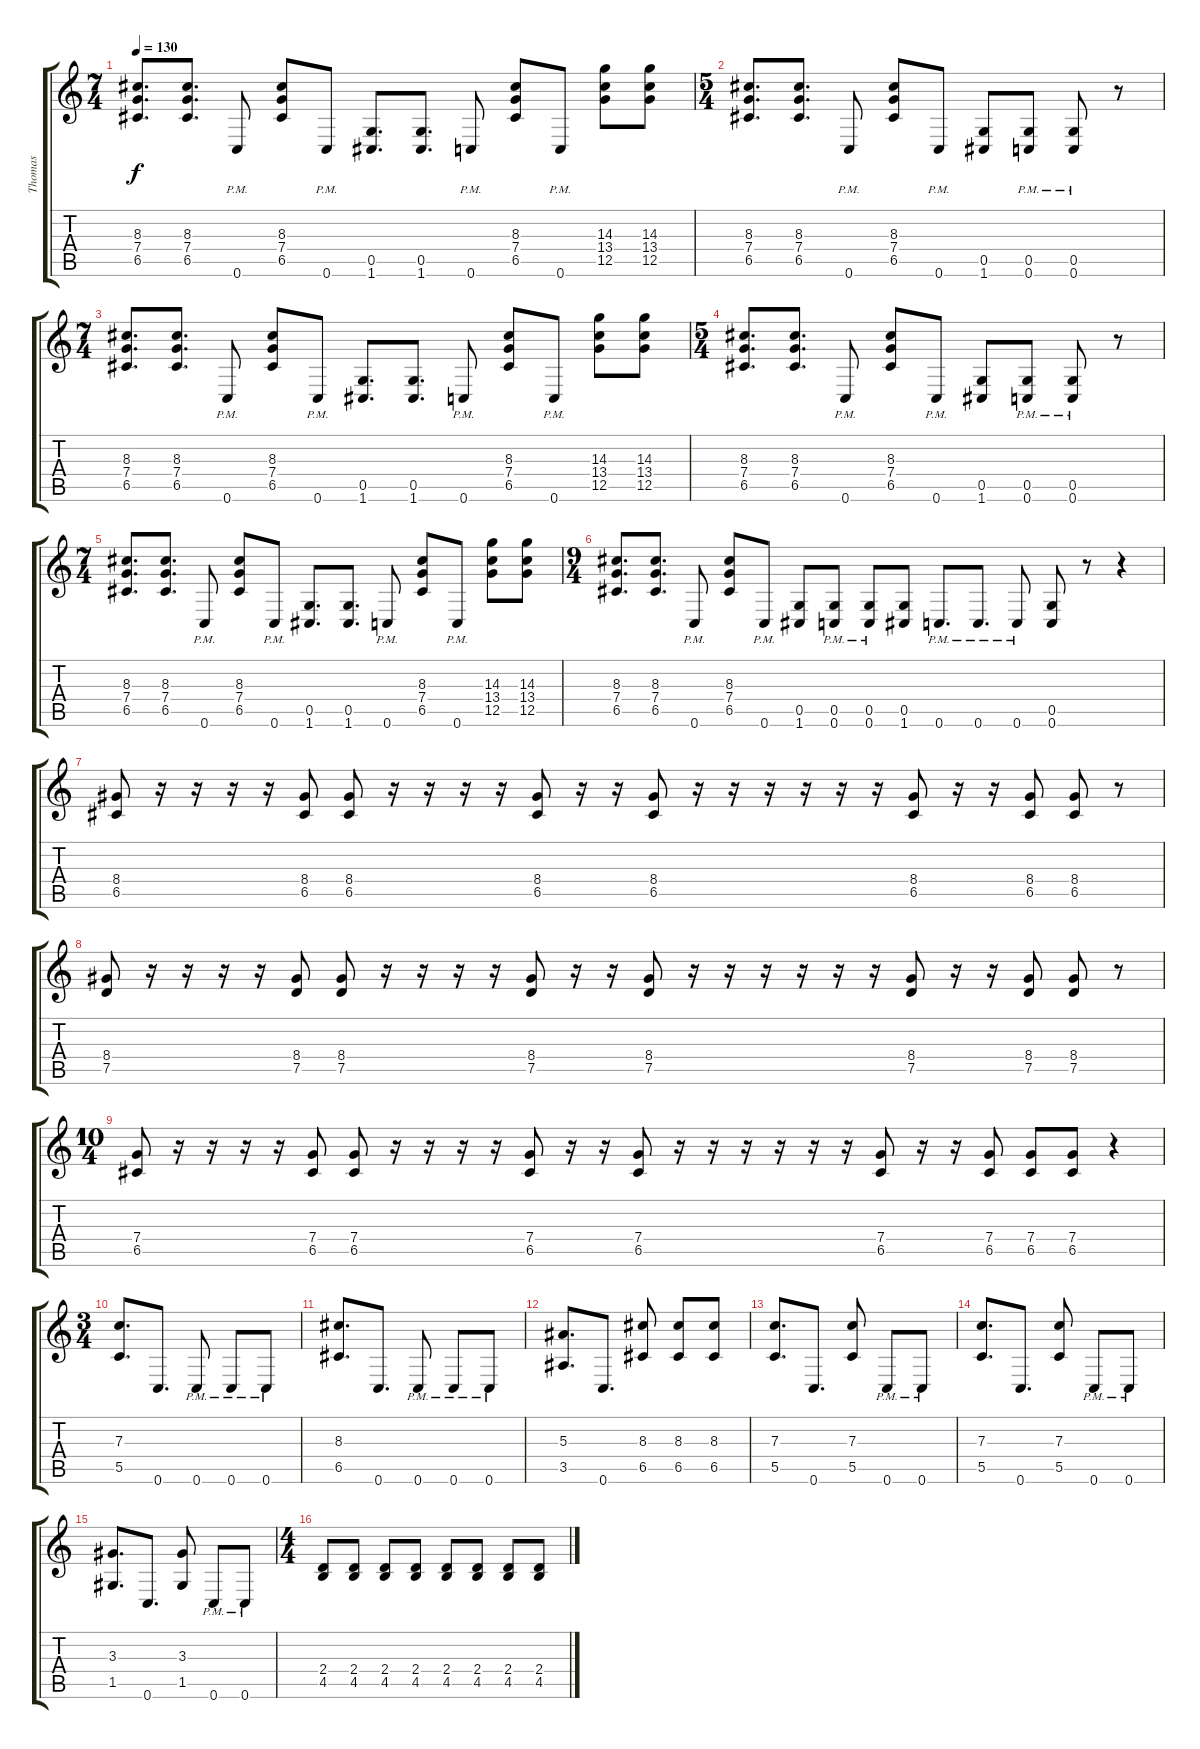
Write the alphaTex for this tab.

\track ("Thomas" "Thomas") {instrument overdrivenguitar}
\staff {score tabs}
\tuning (D4 A3 F3 C3 G2 C2) {hide}
\ts (7 4)
\tempo 130
\clef g2
\ks c
(8.3 7.4 6.5).8{d dy f} (8.3 7.4 6.5).8{d} 0.6{pm}.8 (8.3 7.4 6.5).8 0.6{pm}.8 (0.5 1.6).8{d} (0.5 1.6).8{d} 0.6{pm}.8 (8.3 7.4 6.5).8 0.6{pm}.8 (14.3 13.4 12.5).8 (14.3 13.4 12.5).8 |
\ts (5 4)
(8.3 7.4 6.5).8{d} (8.3 7.4 6.5).8{d} 0.6{pm}.8 (8.3 7.4 6.5).8 0.6{pm}.8 (0.5 1.6).8 (0.5{pm} 0.6{pm}).8 (0.5{pm} 0.6{pm}).8 r.8 |
\ts (7 4)
(8.3 7.4 6.5).8{d} (8.3 7.4 6.5).8{d} 0.6{pm}.8 (8.3 7.4 6.5).8 0.6{pm}.8 (0.5 1.6).8{d} (0.5 1.6).8{d} 0.6{pm}.8 (8.3 7.4 6.5).8 0.6{pm}.8 (14.3 13.4 12.5).8 (14.3 13.4 12.5).8 |
\ts (5 4)
(8.3 7.4 6.5).8{d} (8.3 7.4 6.5).8{d} 0.6{pm}.8 (8.3 7.4 6.5).8 0.6{pm}.8 (0.5 1.6).8 (0.5{pm} 0.6{pm}).8 (0.5{pm} 0.6{pm}).8 r.8 |
\ts (7 4)
(8.3 7.4 6.5).8{d} (8.3 7.4 6.5).8{d} 0.6{pm}.8 (8.3 7.4 6.5).8 0.6{pm}.8 (0.5 1.6).8{d} (0.5 1.6).8{d} 0.6{pm}.8 (8.3 7.4 6.5).8 0.6{pm}.8 (14.3 13.4 12.5).8 (14.3 13.4 12.5).8 |
\ts (9 4)
(8.3 7.4 6.5).8{d} (8.3 7.4 6.5).8{d} 0.6{pm}.8 (8.3 7.4 6.5).8 0.6{pm}.8 (0.5 1.6).8 (0.5{pm} 0.6{pm}).8 (0.5{pm} 0.6{pm}).8 (0.5 1.6).8 0.6{pm}.8{d} 0.6{pm}.8{d} 0.6{pm}.8 (0.5 0.6).8 r.8 r.4 |
(8.4 6.5).8 r.16 r.16 r.16 r.16 (8.4 6.5).8 (8.4 6.5).8 r.16 r.16 r.16 r.16 (8.4 6.5).8 r.16 r.16 (8.4 6.5).8 r.16 r.16 r.16 r.16 r.16 r.16 (8.4 6.5).8 r.16 r.16 (8.4 6.5).8 (8.4 6.5).8 r.8 |
(8.4 7.5).8 r.16 r.16 r.16 r.16 (8.4 7.5).8 (8.4 7.5).8 r.16 r.16 r.16 r.16 (8.4 7.5).8 r.16 r.16 (8.4 7.5).8 r.16 r.16 r.16 r.16 r.16 r.16 (8.4 7.5).8 r.16 r.16 (8.4 7.5).8 (8.4 7.5).8 r.8 |
\ts (10 4)
(7.4 6.5).8 r.16 r.16 r.16 r.16 (7.4 6.5).8 (7.4 6.5).8 r.16 r.16 r.16 r.16 (7.4 6.5).8 r.16 r.16 (7.4 6.5).8 r.16 r.16 r.16 r.16 r.16 r.16 (7.4 6.5).8 r.16 r.16 (7.4 6.5).8 (7.4 6.5).8 (7.4 6.5).8 r.4 |
\ts (3 4)
(7.3 5.5).8{d} 0.6.8{d} 0.6{pm}.8 0.6{pm}.8 0.6{pm}.8 |
(8.3 6.5).8{d} 0.6.8{d} 0.6{pm}.8 0.6{pm}.8 0.6{pm}.8 |
(5.3 3.5).8{d} 0.6.8{d} (8.3 6.5).8 (8.3 6.5).8 (8.3 6.5).8 |
(7.3 5.5).8{d} 0.6.8{d} (7.3 5.5).8 0.6{pm}.8 0.6{pm}.8 |
(7.3 5.5).8{d} 0.6.8{d} (7.3 5.5).8 0.6{pm}.8 0.6{pm}.8 |
(3.3 1.5).8{d} 0.6.8{d} (3.3 1.5).8 0.6{pm}.8 0.6{pm}.8 |
\ts (4 4)
(2.4 4.5).8 (2.4 4.5).8 (2.4 4.5).8 (2.4 4.5).8 (2.4 4.5).8 (2.4 4.5).8 (2.4 4.5).8 (2.4 4.5).8
